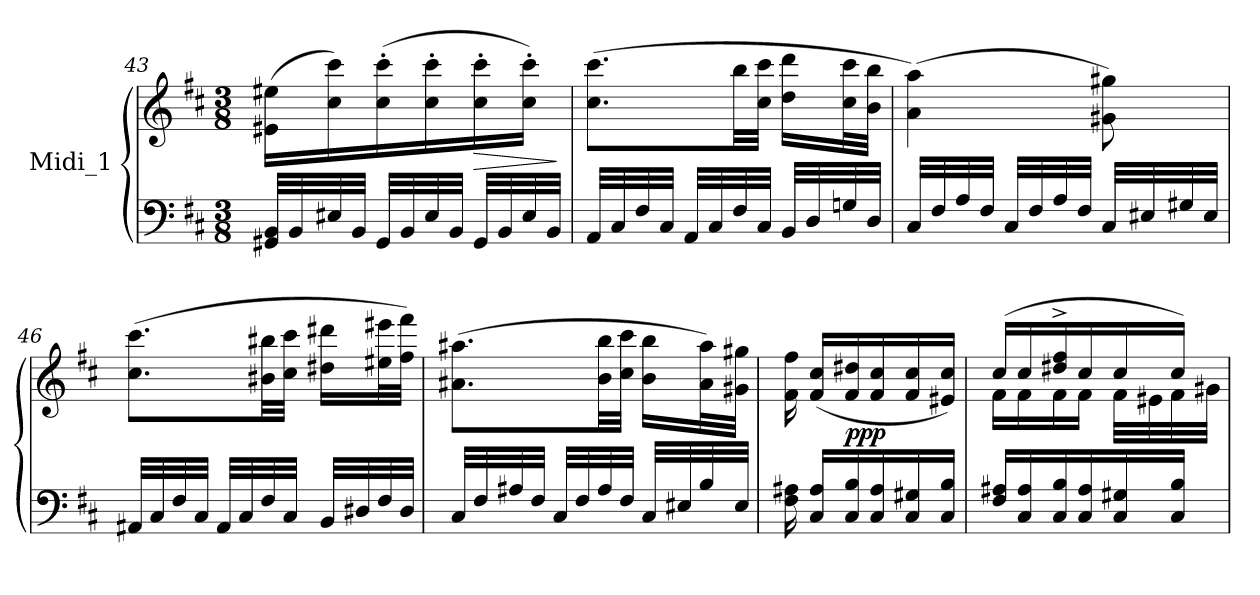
**kern	**kern	**dynam
*part1	*part1	*part1
*staff2	*staff1	*staff1/2
*I"Midi_1	*	*
*clefF4	*clefG2	*
*k[f#c#]	*k[f#c#]	*
*D:	*D:	*
*M3/8	*M3/8	*
=43	=43	=43
32GG#X/ 32BB/LLL	(>16e#X\ 16ee#X\LL	.
32BB/	.	.
32E#X/	16cc#\ 16ccc#\)	.
32BB/JJJ	.	.
32GG#/LLL	(>16cc#\' 16ccc#\'	.
32BB/	.	.
32E#/	16cc#\' 16ccc#\'	.
32BB/JJJ	.	.
!	!	!LO:HP:b
32GG#/LLL	16cc#\' 16ccc#\'	>
32BB/	.	.
32E#/	16cc#\' 16ccc#\'JJ)	.
32BB/JJJ	.	.
.	.	]
=44	=44	=44
32AA/LLL	(>8.cc#\ 8.ccc#\L	.
32C#/	.	.
32F#/	.	.
32C#/JJJ	.	.
32AA/LLL	.	.
32C#/	.	.
32F#/	32bb\LL	.
32C#/JJJ	32cc#\ 32ccc#\JJJ	.
32BB/LLL	16dd\ 16ddd\LL	.
32D/	.	.
32Gni/	32cc#\ 32ccc#\L	.
32D/JJJ	32b\ 32bb\JJJ	.
!!LO:LB:g=z
=45	=45	=45
32C#/LLL	(>4a\ 4aa\)	.
32F#/	.	.
32A/	.	.
32F#/JJJ	.	.
32C#/LLL	.	.
32F#/	.	.
32A/	.	.
32F#/JJJ	.	.
32C#/LLL	8g#X\ 8gg#X\)	.
32E#X/	.	.
32G#X/	.	.
32E#/JJJ	.	.
=46	=46	=46
*	*MM75	*
32AA#X/LLL	(>8.cc#\ 8.ccc#\L	.
32C#/	.	.
32F#/	.	.
32C#/JJJ	.	.
32AA#/LLL	.	.
32C#/	.	.
32F#/	32b#X\ 32bb#X\LL	.
32C#/JJJ	32cc#\ 32ccc#\JJJ	.
32BB/LLL	16dd#X\ 16ddd#X\LL	.
32D#X/	.	.
32F#/	32ee#X\ 32eee#X\L	.
32D#/JJJ	32ff#\ 32fff#\JJJ)	.
=47	=47	=47
32C#/LLL	(>8.a#X\ 8.aa#X\L	.
32F#/	.	.
32A#X/	.	.
32F#/JJJ	.	.
32C#/LLL	.	.
32F#/	.	.
32A#/	32b\ 32bb\LL	.
32F#/JJJ	32cc#\ 32ccc#\JJJ	.
32C#/LLL	16b\ 16bb\LL	.
32E#X/	.	.
32B/	32a#\ 32aa#\L)	.
32E#/JJJ	32g#X\ 32gg#X\JJJ	.
!!LO:LB:g=z
=48	=48	=48
16F#\ 16A#X\	16f#\ 16ff#\	.
16C#/ 16A#/LL	(<16f#/ 16cc#/LL	.
!	!	!LO:DY:b
16C#/ 16B/	16f#/ 16dd#X/	ppp
16C#/ 16A#/	16f#/ 16cc#/	.
16C#/ 16G#X/	16f#/ 16cc#/	.
16C#/ 16B/JJ	16e#X/ 16cc#/JJ)	.
=49	=49	=49
*	*^	*
16F#/ 16A#X/LL	(>16cc#/LL	16f#\LL	.
16C#/ 16A#/	16cc#/	16f#\	.
16C#/ 16B/	16dd#X/^ 16ff#/^	16f#\	.
16C#/ 16A#/	16cc#/	16f#\JJ	.
16C#/ 16G#X/	16cc#/	32f#\LLL	.
.	.	32e#X\	.
16C#/ 16B/JJ	16cc#/JJ)	32f#\	.
.	.	32g#X\JJJ	.
*	*v	*v	*
=	=	=
*-	*-	*-
